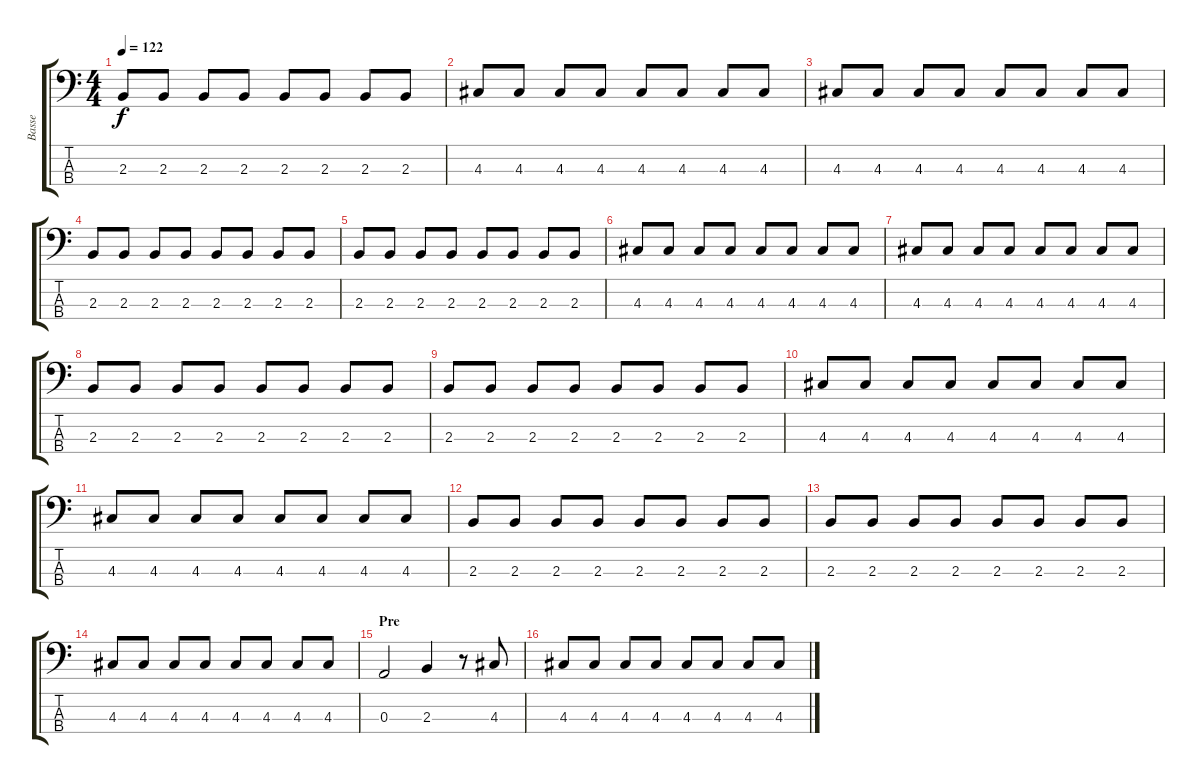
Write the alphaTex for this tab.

\track ("Basse" "Basse") {instrument electricbasspick}
\staff {score tabs}
\tuning (G2 D2 A1 E1) {hide}
\ts (4 4)
\tempo 122
\clef f4
\ks c
2.3.8{dy f} 2.3.8 2.3.8 2.3.8 2.3.8 2.3.8 2.3.8 2.3.8 |
4.3.8 4.3.8 4.3.8 4.3.8 4.3.8 4.3.8 4.3.8 4.3.8 |
4.3.8 4.3.8 4.3.8 4.3.8 4.3.8 4.3.8 4.3.8 4.3.8 |
2.3.8 2.3.8 2.3.8 2.3.8 2.3.8 2.3.8 2.3.8 2.3.8 |
2.3.8 2.3.8 2.3.8 2.3.8 2.3.8 2.3.8 2.3.8 2.3.8 |
4.3.8 4.3.8 4.3.8 4.3.8 4.3.8 4.3.8 4.3.8 4.3.8 |
4.3.8 4.3.8 4.3.8 4.3.8 4.3.8 4.3.8 4.3.8 4.3.8 |
2.3.8 2.3.8 2.3.8 2.3.8 2.3.8 2.3.8 2.3.8 2.3.8 |
2.3.8 2.3.8 2.3.8 2.3.8 2.3.8 2.3.8 2.3.8 2.3.8 |
4.3.8 4.3.8 4.3.8 4.3.8 4.3.8 4.3.8 4.3.8 4.3.8 |
4.3.8 4.3.8 4.3.8 4.3.8 4.3.8 4.3.8 4.3.8 4.3.8 |
2.3.8 2.3.8 2.3.8 2.3.8 2.3.8 2.3.8 2.3.8 2.3.8 |
2.3.8 2.3.8 2.3.8 2.3.8 2.3.8 2.3.8 2.3.8 2.3.8 |
4.3.8 4.3.8 4.3.8 4.3.8 4.3.8 4.3.8 4.3.8 4.3.8 |
\section ("" "Pre")
0.3.2 2.3.4 r.8 4.3.8 |
4.3.8 4.3.8 4.3.8 4.3.8 4.3.8 4.3.8 4.3.8 4.3.8
